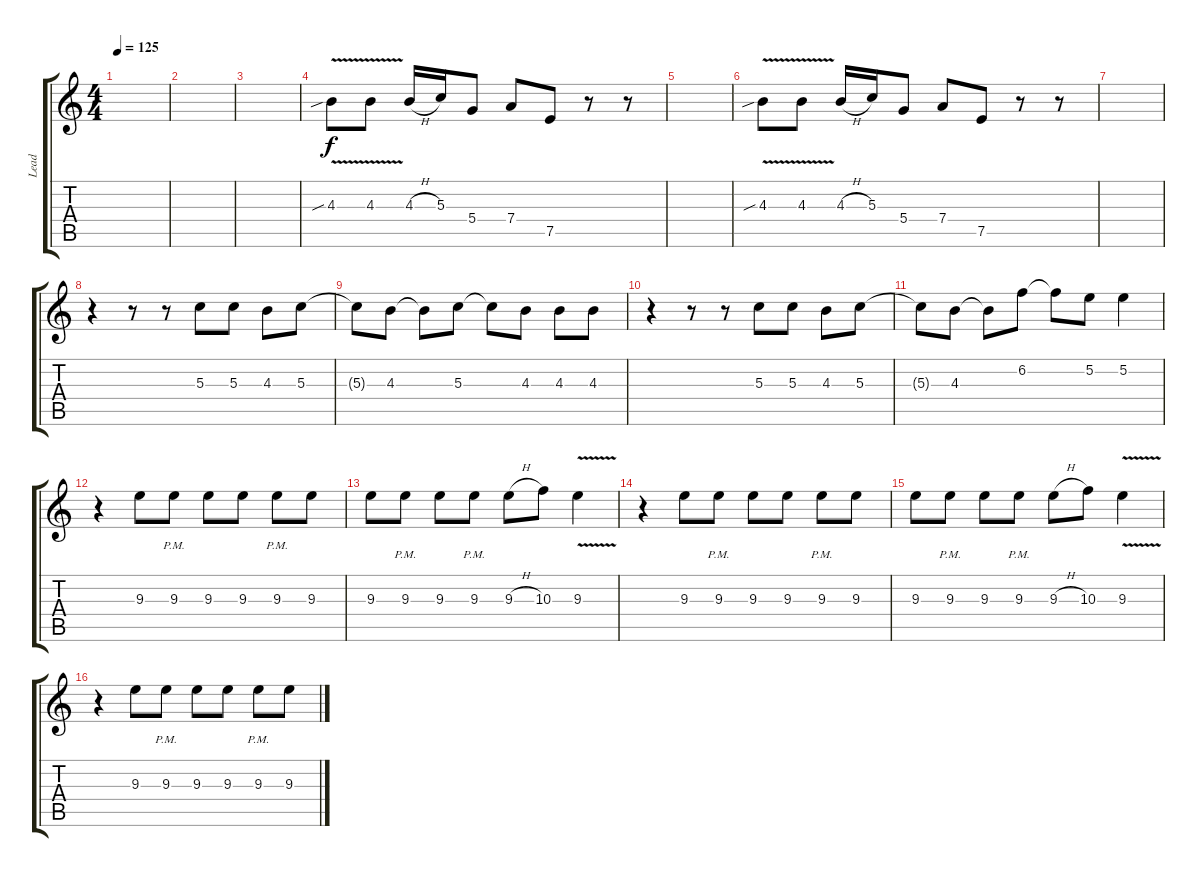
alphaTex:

\track ("Lead" "Lead") {instrument distortionguitar}
\staff {score tabs}
\tuning (E4 B3 G3 D3 A2 E2) {hide}
\ts (4 4)
\tempo 125
\clef g2
\ks c
|
|
|
4.3{v sib}.8{volume 15} 4.3{v}.8 4.3{h}.16 5.3.16 5.4.8 7.4.8 7.5.8 r.8 r.8 |
|
4.3{v sib}.8{volume 15} 4.3{v}.8 4.3{h}.16 5.3.16 5.4.8 7.4.8 7.5.8 r.8 r.8 |
|
r.4 r.8 r.8 5.3.8 5.3.8 4.3.8 5.3.8 |
5.3{t}.8 4.3.8 4.3{t}.8 5.3.8 5.3{t}.8 4.3.8 4.3.8 4.3.8 |
r.4 r.8 r.8 5.3.8 5.3.8 4.3.8 5.3.8 |
5.3{t}.8 4.3.8 4.3{t}.8 6.2.8 6.2{t}.8 5.2.8 5.2.4 |
r.4{volume 9 balance 14 instrument electricguitarclean} 9.3.8 9.3{pm}.8 9.3.8 9.3.8 9.3{pm}.8 9.3.8 |
9.3.8 9.3{pm}.8 9.3.8 9.3{pm}.8 9.3{h}.8 10.3.8 9.3{v}.4 |
r.4{volume 9 balance 14 instrument electricguitarclean} 9.3.8 9.3{pm}.8 9.3.8 9.3.8 9.3{pm}.8 9.3.8 |
9.3.8 9.3{pm}.8 9.3.8 9.3{pm}.8 9.3{h}.8 10.3.8 9.3{v}.4 |
r.4{volume 9 balance 14 instrument electricguitarclean} 9.3.8 9.3{pm}.8 9.3.8 9.3.8 9.3{pm}.8 9.3.8
